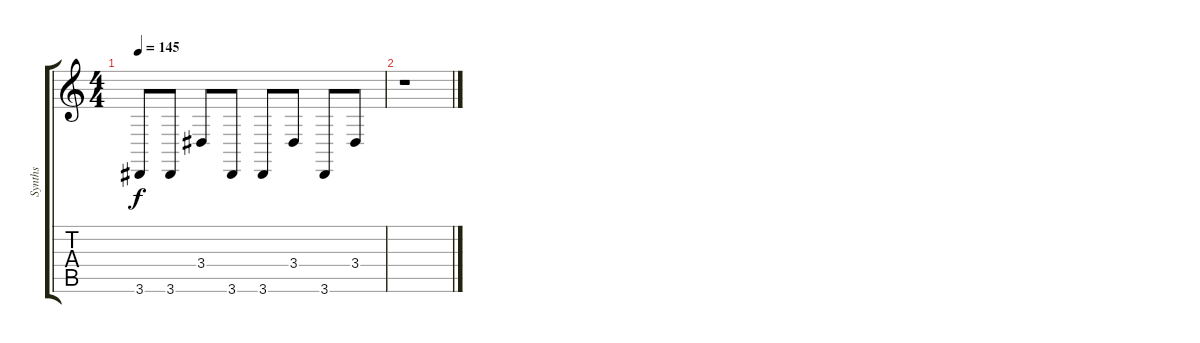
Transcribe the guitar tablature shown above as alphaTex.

\track ("Synths" "Synths") {instrument lead2sawtooth}
\staff {score tabs}
\tuning (D4 A3 F3 C3 G2 C2) {hide}
\ts (4 4)
\tempo 145
\clef g2
\ks c
3.6.8{dy f} 3.6.8 3.4.8 3.6.8 3.6.8 3.4.8 3.6.8 3.4.8 |
r.1
